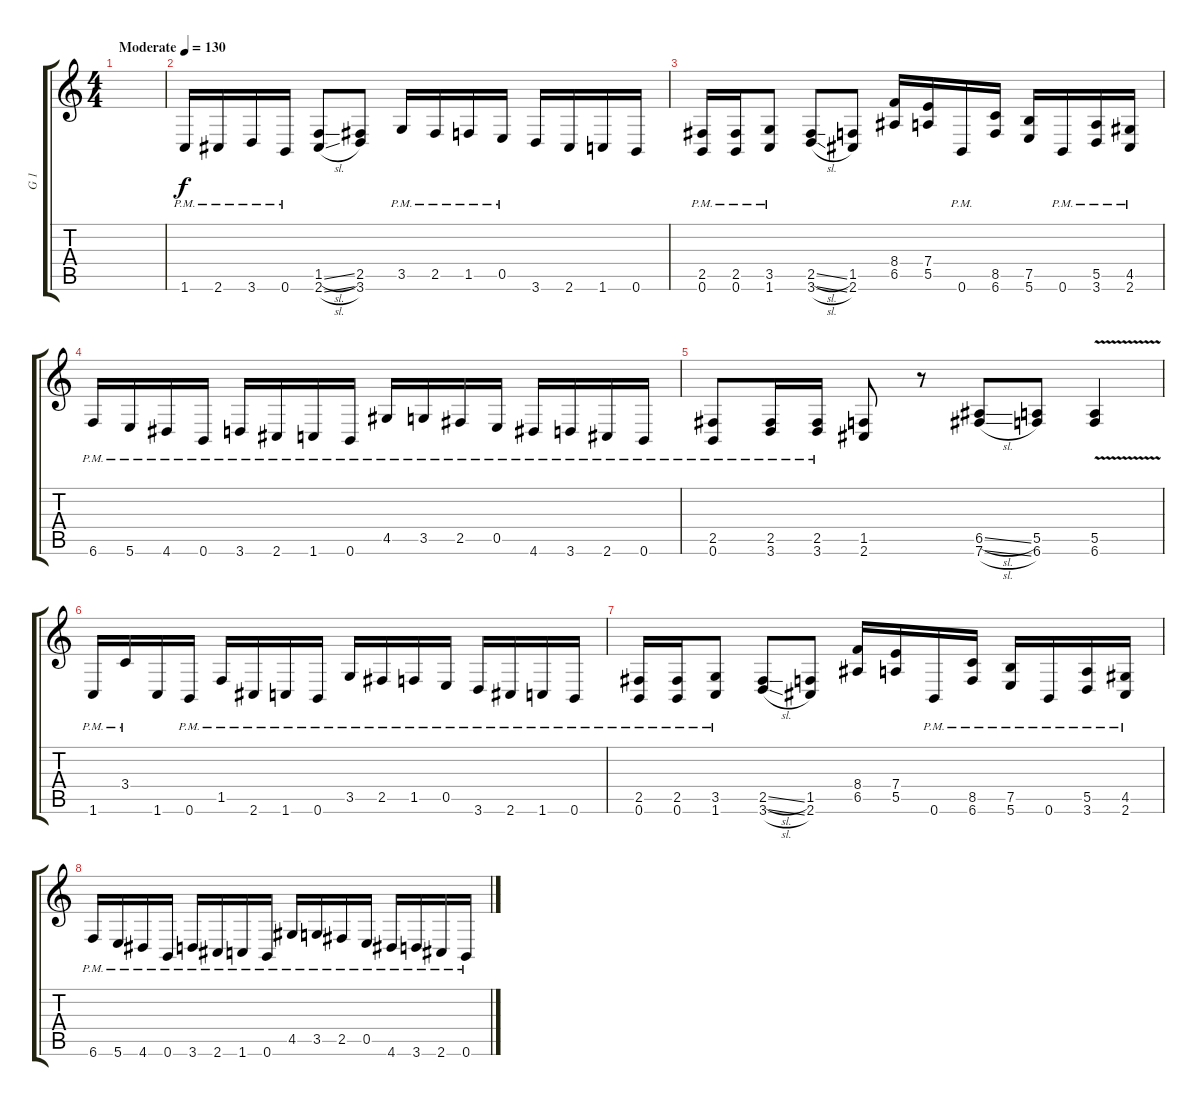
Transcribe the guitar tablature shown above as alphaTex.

\track ("G 1" "G 1") {instrument distortionguitar}
\staff {score tabs}
\tuning (B3 Gb3 D3 A2 E2 B1) {hide}
\ts (4 4)
\tempo (130 "Moderate")
\clef g2
\ks c
|
1.6{pm}.16 2.6{pm}.16 3.6{pm}.16 0.6{pm}.16 (1.5{sl} 2.6{sl}).8 (2.5 3.6).8 3.5{pm}.16 2.5{pm}.16 1.5{pm}.16 0.5{pm}.16 3.6.16 2.6.16 1.6.16 0.6.16 |
(2.5{pm} 0.6{pm}).16 (2.5{pm} 0.6{pm}).16 (3.5{pm} 1.6{pm}).8 (2.5{sl} 3.6{sl}).8 (1.5 2.6).8 (8.4 6.5).16 (7.4 5.5).16 0.6{pm}.16 (8.5 6.6).16 (7.5 5.6).16 0.6{pm}.16 (5.5{pm} 3.6{pm}).16 (4.5{pm} 2.6{pm}).16 |
6.6{pm}.16 5.6{pm}.16 4.6{pm}.16 0.6{pm}.16 3.6{pm}.16 2.6{pm}.16 1.6{pm}.16 0.6{pm}.16 4.5{pm}.16 3.5{pm}.16 2.5{pm}.16 0.5{pm}.16 4.6{pm}.16 3.6{pm}.16 2.6{pm}.16 0.6{pm}.16 |
(2.5{pm} 0.6{pm}).8 (2.5{pm} 3.6{pm}).16 (2.5 3.6{pm}).16 (1.5 2.6).8 r.8 (6.5{sl} 7.6{sl}).8 (5.5 6.6).8 (5.5 6.6{v}).4 |
1.6{pm}.16 3.4{pm}.16 1.6.16 0.6{pm}.16 1.5{pm}.16 2.6{pm}.16 1.6{pm}.16 0.6{pm}.16 3.5{pm}.16 2.5{pm}.16 1.5{pm}.16 0.5{pm}.16 3.6{pm}.16 2.6{pm}.16 1.6{pm}.16 0.6{pm}.16 |
(2.5{pm} 0.6{pm}).16 (2.5{pm} 0.6{pm}).16 (3.5{pm} 1.6{pm}).8 (2.5{sl} 3.6{sl}).8 (1.5 2.6).8 (8.4 6.5).16 (7.4 5.5).16 0.6{pm}.16 (8.5{pm} 6.6).16 (7.5{pm} 5.6).16 0.6{pm}.16 (5.5{pm} 3.6{pm}).16 (4.5{pm} 2.6{pm}).16 |
6.6{pm}.16 5.6{pm}.16 4.6{pm}.16 0.6{pm}.16 3.6{pm}.16 2.6{pm}.16 1.6{pm}.16 0.6{pm}.16 4.5{pm}.16 3.5{pm}.16 2.5{pm}.16 0.5{pm}.16 4.6{pm}.16 3.6{pm}.16 2.6{pm}.16 0.6{pm}.16
